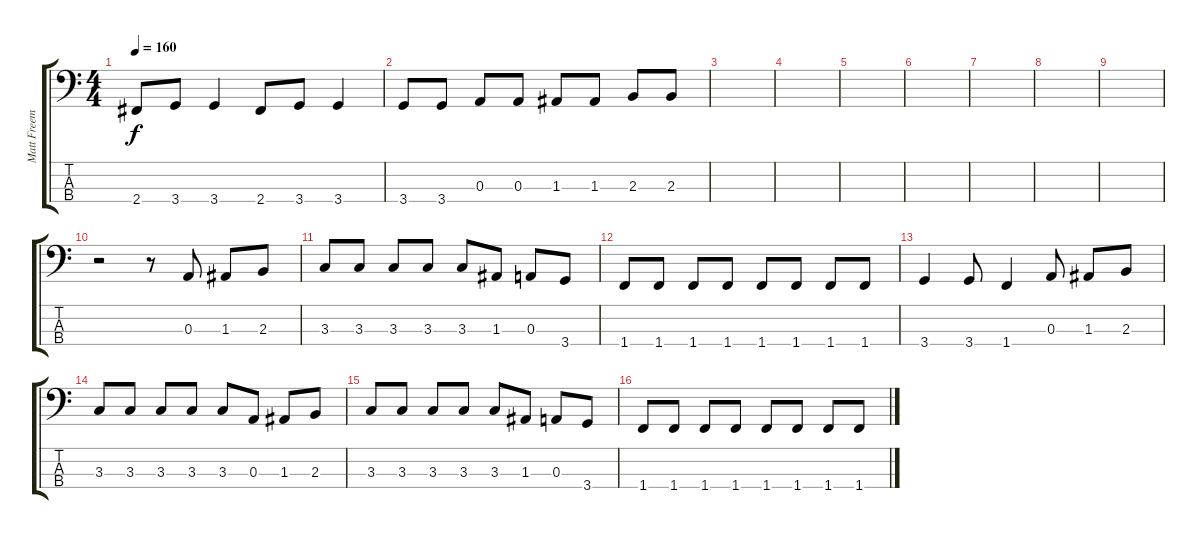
\track ("Matt Freeman" "Matt Freem") {instrument electricbasspick}
\staff {score tabs}
\tuning (G2 D2 A1 E1) {hide}
\ts (4 4)
\tempo 160
\clef f4
\ks c
2.4.8{dy f} 3.4.8 3.4.4 2.4.8 3.4.8 3.4.4 |
3.4.8 3.4.8 0.3.8 0.3.8 1.3.8 1.3.8 2.3.8 2.3.8 |
|
|
|
|
|
|
|
r.2 r.8 0.3.8 1.3.8 2.3.8 |
3.3.8 3.3.8 3.3.8 3.3.8 3.3.8 1.3.8 0.3.8 3.4.8 |
1.4.8 1.4.8 1.4.8 1.4.8 1.4.8 1.4.8 1.4.8 1.4.8 |
3.4.4 3.4.8 1.4.4 0.3.8 1.3.8 2.3.8 |
3.3.8 3.3.8 3.3.8 3.3.8 3.3.8 0.3.8 1.3.8 2.3.8 |
3.3.8 3.3.8 3.3.8 3.3.8 3.3.8 1.3.8 0.3.8 3.4.8 |
1.4.8 1.4.8 1.4.8 1.4.8 1.4.8 1.4.8 1.4.8 1.4.8
